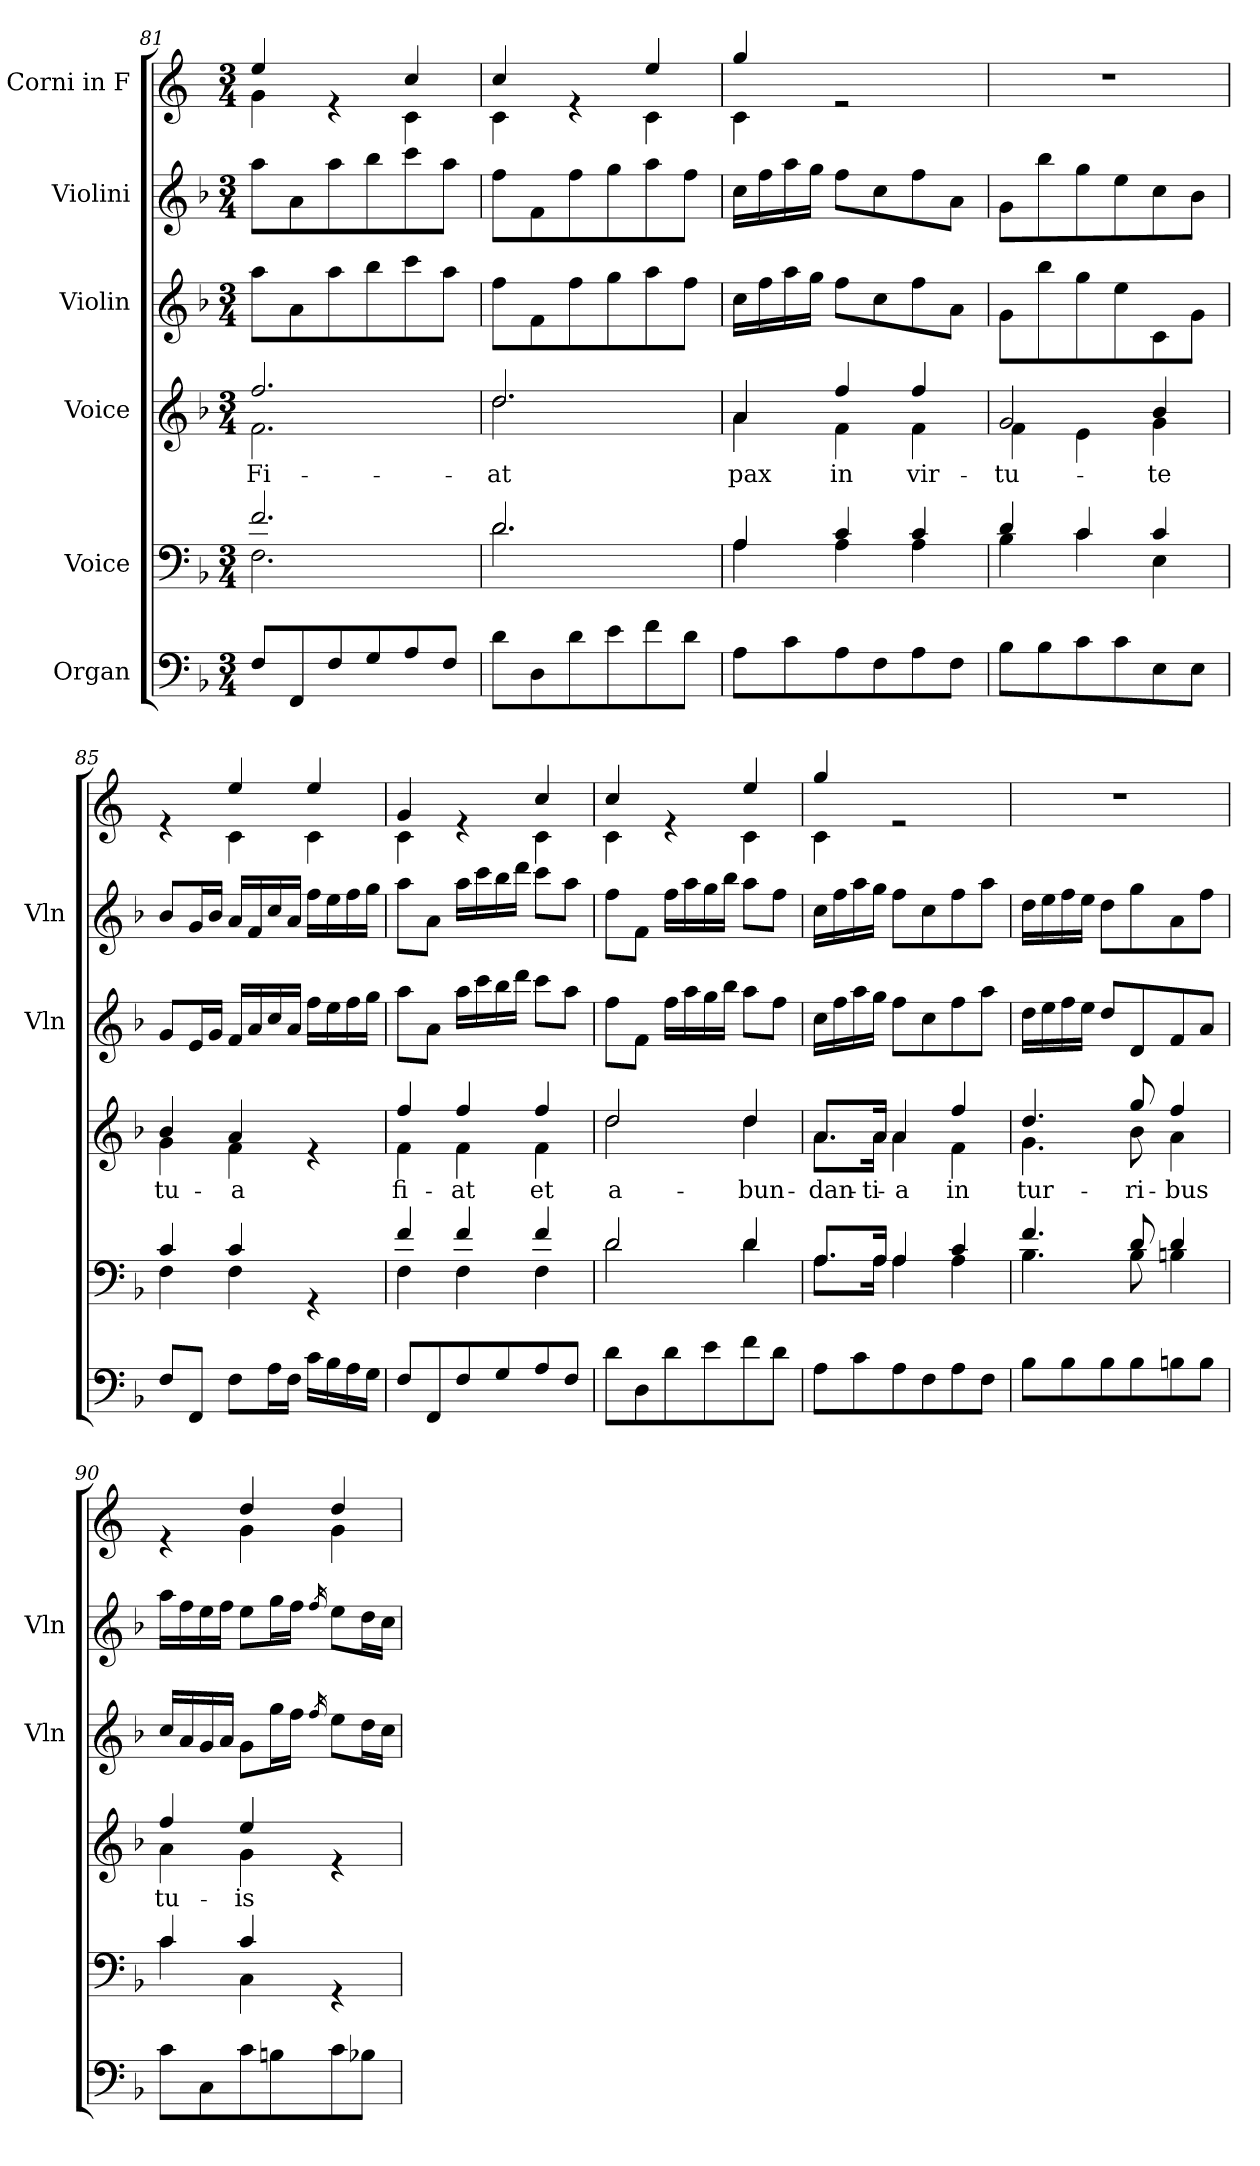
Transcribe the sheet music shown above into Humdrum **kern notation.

**kern	**kern	**kern	**text	**kern	**kern	**kern
*part6	*part5	*part4	*part4	*part3	*part2	*part1
*staff6	*staff5	*staff4	*staff4	*staff3	*staff2	*staff1
*I"Organ	*I"Voice	*I"Voice	*	*I"Violin	*I"Violini	*I"Corni in F
*	*	*	*	*I'Vln	*I'Vln	*
*clefF4	*clefF4	*clefG2	*	*clefG2	*clefG2	*clefG2
*	*	*	*	*	*	*ITrd4c7
*k[b-]	*k[b-]	*k[b-]	*	*k[b-]	*k[b-]	*k[b-]
*M3/4	*M3/4	*M3/4	*	*M3/4	*M3/4	*M3/4
=81	=81	=81	=81	=81	=81	=81
*	*^	*	*	*	*	*
!	!	!	!	!LO:LY:b	!	!	!
*	*	*	*^	*	*	*	*^
8F/L	2.f/	2.F\	2.ff/	2.f\	Fi-	8aa\L	8aa\L	4a/	4c\
8FF/	.	.	.	.	.	8a\	8a\	.	.
8F/	.	.	.	.	.	8aa\	8aa\	4re	4ryy
8G/	.	.	.	.	.	8bb-\	8bb-\	.	.
8A/	.	.	.	.	.	8ccc\	8ccc\	4f/	4F\
8F/J	.	.	.	.	.	8aa\J	8aa\J	.	.
=82	=82	=82	=82	=82	=82	=82	=82	=82	=82
!	!	!	!	!	!LO:LY:b	!	!	!	!
8d\L	2.d/	2.d\	2.dd/	2.dd\	-at	8ff\L	8ff\L	4f/	4F\
8D\	.	.	.	.	.	8f\	8f\	.	.
8d\	.	.	.	.	.	8ff\	8ff\	4re	4ryy
8e\	.	.	.	.	.	8gg\	8gg\	.	.
8f\	.	.	.	.	.	8aa\	8aa\	4a/	4F\
8d\J	.	.	.	.	.	8ff\J	8ff\J	.	.
!!LO:LB:g=z	!!
=83	=83	=83	=83	=83	=83	=83	=83	=83	=83
!	!	!	!	!	!LO:LY:b	!	!	!	!
8A\L	4A/	4A\	4a/	4a\	pax	16cc\LL	16cc\LL	4cc/	4F\
.	.	.	.	.	.	16ff\	16ff\	.	.
8c\	.	.	.	.	.	16aa\	16aa\	.	.
.	.	.	.	.	.	16gg\JJ	16gg\JJ	.	.
!	!	!	!	!	!LO:LY:b	!	!	!	!
8A\	4c/	4A\	4ff/	4f\	in	8ff\L	8ff\L	2re	2ryy
8F\	.	.	.	.	.	8cc\	8cc\	.	.
!	!	!	!	!	!LO:LY:b	!	!	!	!
8A\	4c/	4A\	4ff/	4f\	vir-	8ff\	8ff\	.	.
8F\J	.	.	.	.	.	8a\J	8a\J	.	.
*	*	*	*	*	*	*	*	*v	*v
=84	=84	=84	=84	=84	=84	=84	=84	=84
!	!	!	!	!	!LO:LY:b	!	!	!
8B-\L	4d/	4B-\	2g/	4f\	-tu-	8g\L	8g\L	2.r
8B-\	.	.	.	.	.	8bb-\	8bb-\	.
8c\	4c/	4c\	.	4e\	.	8gg\	8gg\	.
8c\	.	.	.	.	.	8ee\	8ee\	.
!	!	!	!	!	!LO:LY:b	!	!	!
8E\	4c/	4E\	4b-/	4g\	-te	8c\	8cc\	.
8E\J	.	.	.	.	.	8g\J	8b-\J	.
=85	=85	=85	=85	=85	=85	=85	=85	=85
!	!	!	!	!	!LO:LY:b	!	!	!
*	*	*	*	*	*	*	*	*^
8F/L	4c/	4F\	4b-/	4g\	tu-	8g/L	8b-/L	4re	4ryy
8FF/J	.	.	.	.	.	16e/L	16g/L	.	.
.	.	.	.	.	.	16g/JJ	16b-/JJ	.	.
!	!	!	!	!	!LO:LY:b	!	!	!	!
8F\L	4c/	4F\	4a/	4f\	-a	16f/LL	16a/LL	4a/	4F\
.	.	.	.	.	.	16a/	16f/	.	.
16A\L	.	.	.	.	.	16cc/	16cc/	.	.
16F\JJ	.	.	.	.	.	16a/JJ	16a/JJ	.	.
16c\LL	4rGG	4ryy	4re	4ryy	.	16ff\LL	16ff\LL	4a/	4F\
16B-\	.	.	.	.	.	16ee\	16ee\	.	.
16A\	.	.	.	.	.	16ff\	16ff\	.	.
16G\JJ	.	.	.	.	.	16gg\JJ	16gg\JJ	.	.
=86	=86	=86	=86	=86	=86	=86	=86	=86	=86
!	!	!	!	!	!LO:LY:b	!	!	!	!
8F/L	4f/	4F\	4ff/	4f\	fi-	8aa\L	8aa\L	4c/	4F\
8FF/	.	.	.	.	.	8a\J	8a\J	.	.
!	!	!	!	!	!LO:LY:b	!	!	!	!
8F/	4f/	4F\	4ff/	4f\	-at	16aa\LL	16aa\LL	4re	4ryy
.	.	.	.	.	.	16ccc\	16ccc\	.	.
8G/	.	.	.	.	.	16bb-\	16bb-\	.	.
.	.	.	.	.	.	16ddd\JJ	16ddd\JJ	.	.
!	!	!	!	!	!LO:LY:b	!	!	!	!
8A/	4f/	4F\	4ff/	4f\	et	8ccc\L	8ccc\L	4f/	4F\
8F/J	.	.	.	.	.	8aa\J	8aa\J	.	.
=87	=87	=87	=87	=87	=87	=87	=87	=87	=87
!	!	!	!	!	!LO:LY:b	!	!	!	!
8d\L	2d/	2d\	2dd/	2dd\	a-	8ff\L	8ff\L	4f/	4F\
8D\	.	.	.	.	.	8f\J	8f\J	.	.
8d\	.	.	.	.	.	16ff\LL	16ff\LL	4re	4ryy
.	.	.	.	.	.	16aa\	16aa\	.	.
8e\	.	.	.	.	.	16gg\	16gg\	.	.
.	.	.	.	.	.	16bb-\JJ	16bb-\JJ	.	.
!	!	!	!	!	!LO:LY:b	!	!	!	!
8f\	4d/	4d\	4dd/	4dd\	-bun-	8aa\L	8aa\L	4a/	4F\
8d\J	.	.	.	.	.	8ff\J	8ff\J	.	.
!!LO:PB:g=z	!!
=88	=88	=88	=88	=88	=88	=88	=88	=88	=88
!	!	!	!	!	!LO:LY:b	!	!	!	!
8A\L	8.A/L	8.A\L	8.a/L	8.a\L	-dan-	16cc\LL	16cc\LL	4cc/	4F\
.	.	.	.	.	.	16ff\	16ff\	.	.
8c\	.	.	.	.	.	16aa\	16aa\	.	.
!	!	!	!	!	!LO:LY:b	!	!	!	!
.	16A/Jk	16A\Jk	16a/Jk	16a\Jk	-ti-	16gg\JJ	16gg\JJ	.	.
!	!	!	!	!	!LO:LY:b	!	!	!	!
8A\	4A/	4A\	4a/	4a\	-a	8ff\L	8ff\L	2re	2ryy
8F\	.	.	.	.	.	8cc\	8cc\	.	.
!	!	!	!	!	!LO:LY:b	!	!	!	!
8A\	4c/	4A\	4ff/	4f\	in	8ff\	8ff\	.	.
8F\J	.	.	.	.	.	8aa\J	8aa\J	.	.
*	*	*	*	*	*	*	*	*v	*v
=89	=89	=89	=89	=89	=89	=89	=89	=89
!	!	!	!	!	!LO:LY:b	!	!	!
8B-\L	4.f/	4.B-\	4.dd/	4.g\	tur-	16dd\LL	16dd\LL	2.r
.	.	.	.	.	.	16ee\	16ee\	.
8B-\	.	.	.	.	.	16ff\	16ff\	.
.	.	.	.	.	.	16ee\JJ	16ee\JJ	.
8B-\	.	.	.	.	.	8dd/L	8dd\L	.
!	!	!	!	!	!LO:LY:b	!	!	!
8B-\	8d/	8B-\	8gg/	8b-\	-ri-	8d/	8gg\	.
!	!	!	!	!	!LO:LY:b	!	!	!
8Bn\	4d/	4Bn\	4ff/	4a\	-bus	8f/	8a\	.
8B\J	.	.	.	.	.	8a/J	8ff\J	.
=90	=90	=90	=90	=90	=90	=90	=90	=90
!	!	!	!	!	!LO:LY:b	!	!	!
*	*	*	*	*	*	*	*	*^
8c\L	4c/	4c\	4ff/	4a\	tu-	16cc/LL	16aa\LL	4re	4ryy
.	.	.	.	.	.	16a/	16ff\	.	.
8C\	.	.	.	.	.	16g/	16ee\	.	.
.	.	.	.	.	.	16a/JJ	16ff\JJ	.	.
!	!	!	!	!	!LO:LY:b	!	!	!	!
8c\	4c/	4C\	4ee/	4g\	-is	8g\L	8ee\L	4g/	4c\
8Bn\	.	.	.	.	.	16gg\L	16gg\L	.	.
.	.	.	.	.	.	16ff\JJ	16ff\JJ	.	.
.	.	.	.	.	.	16qff/	16qff/	.	.
8c\	4rGG	4ryy	4re	4ryy	.	8ee\L	8ee\L	4g/	4c\
8B-X\J	.	.	.	.	.	16dd\L	16dd\L	.	.
.	.	.	.	.	.	16cc\JJ	16cc\JJ	.	.
*	*v	*v	*	*	*	*	*	*v	*v
*	*	*v	*v	*	*	*	*
=	=	=	=	=	=	=
*-	*-	*-	*-	*-	*-	*-
